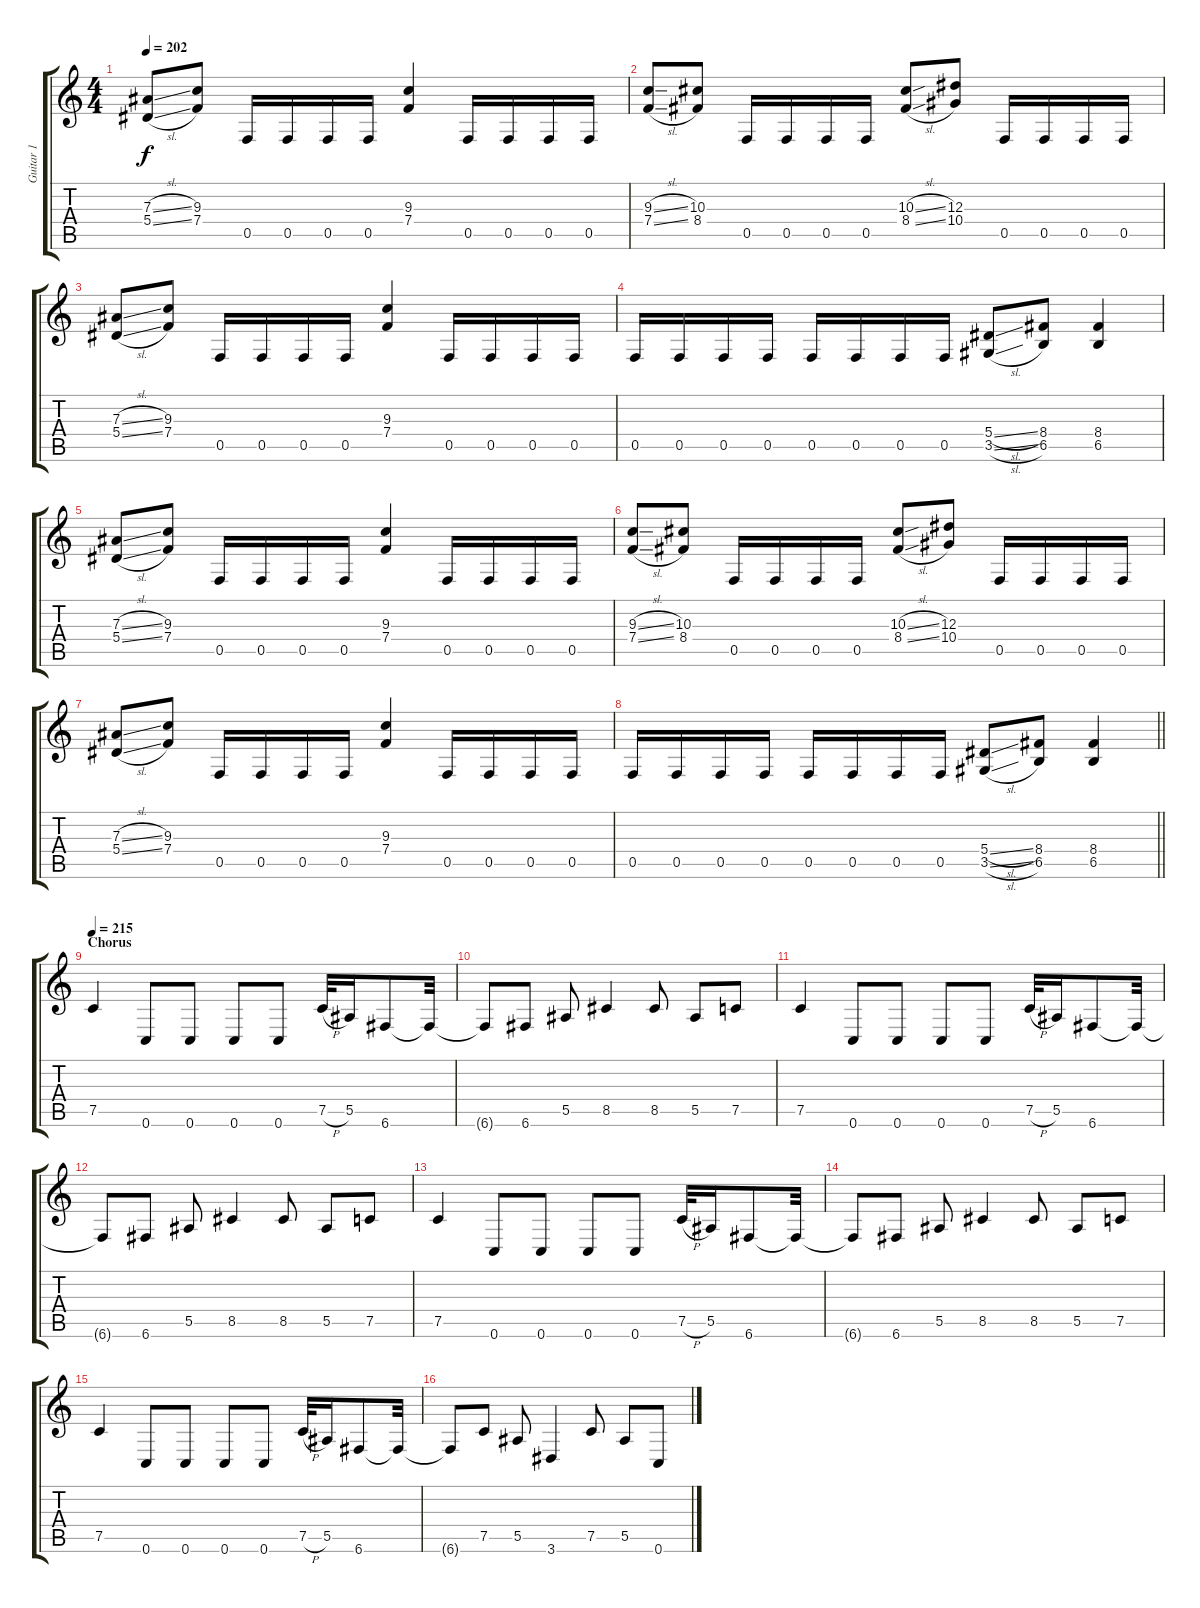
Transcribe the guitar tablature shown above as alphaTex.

\track ("Guitar 1" "Guitar 1") {instrument distortionguitar}
\staff {score tabs}
\tuning (C4 G3 Eb3 Bb2 F2 C2) {hide}
\ts (4 4)
\tempo 202
\clef g2
\ks c
(7.3{sl} 5.4{sl}).8{dy f} (9.3 7.4).8 0.5.16 0.5.16 0.5.16 0.5.16 (9.3 7.4).4 0.5.16 0.5.16 0.5.16 0.5.16 |
(9.3{sl} 7.4{sl}).8 (10.3 8.4).8 0.5.16 0.5.16 0.5.16 0.5.16 (10.3{sl} 8.4{sl}).8 (12.3 10.4).8 0.5.16 0.5.16 0.5.16 0.5.16 |
(7.3{sl} 5.4{sl}).8 (9.3 7.4).8 0.5.16 0.5.16 0.5.16 0.5.16 (9.3 7.4).4 0.5.16 0.5.16 0.5.16 0.5.16 |
0.5.16 0.5.16 0.5.16 0.5.16 0.5.16 0.5.16 0.5.16 0.5.16 (5.4{sl} 3.5{sl}).8 (8.4 6.5).8 (8.4 6.5).4 |
(7.3{sl} 5.4{sl}).8 (9.3 7.4).8 0.5.16 0.5.16 0.5.16 0.5.16 (9.3 7.4).4 0.5.16 0.5.16 0.5.16 0.5.16 |
(9.3{sl} 7.4{sl}).8 (10.3 8.4).8 0.5.16 0.5.16 0.5.16 0.5.16 (10.3{sl} 8.4{sl}).8 (12.3 10.4).8 0.5.16 0.5.16 0.5.16 0.5.16 |
(7.3{sl} 5.4{sl}).8 (9.3 7.4).8 0.5.16 0.5.16 0.5.16 0.5.16 (9.3 7.4).4 0.5.16 0.5.16 0.5.16 0.5.16 |
\barLineRight lightlight
0.5.16 0.5.16 0.5.16 0.5.16 0.5.16 0.5.16 0.5.16 0.5.16 (5.4{sl} 3.5{sl}).8 (8.4 6.5).8 (8.4 6.5).4 |
\section ("" "Chorus")
\tempo 215
7.5.4 0.6.8 0.6.8 0.6.8 0.6.8 7.5{h}.32 5.5.16 6.6.8 6.6{t}.32 |
6.6{t}.8 6.6.8 5.5.8 8.5.4 8.5.8 5.5.8 7.5.8 |
7.5.4 0.6.8 0.6.8 0.6.8 0.6.8 7.5{h}.32 5.5.16 6.6.8 6.6{t}.32 |
6.6{t}.8 6.6.8 5.5.8 8.5.4 8.5.8 5.5.8 7.5.8 |
7.5.4 0.6.8 0.6.8 0.6.8 0.6.8 7.5{h}.32 5.5.16 6.6.8 6.6{t}.32 |
6.6{t}.8 6.6.8 5.5.8 8.5.4 8.5.8 5.5.8 7.5.8 |
7.5.4 0.6.8 0.6.8 0.6.8 0.6.8 7.5{h}.32 5.5.16 6.6.8 6.6{t}.32 |
6.6{t}.8 7.5.8 5.5.8 3.6.4 7.5.8 5.5.8 0.6.8
